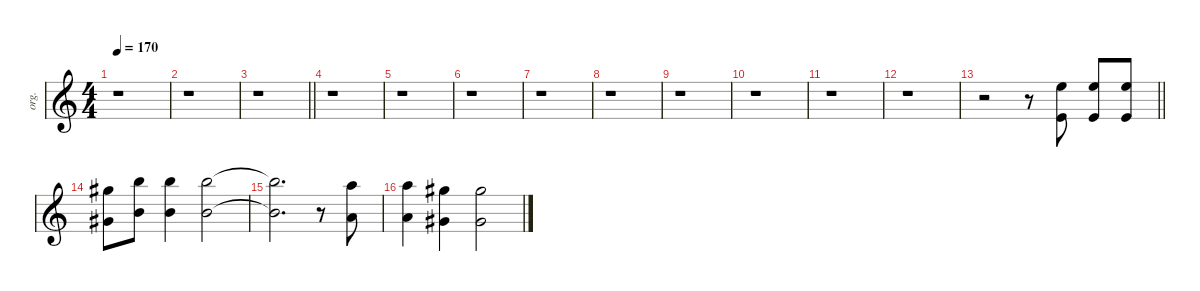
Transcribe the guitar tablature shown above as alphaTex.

\defaultSystemsLayout 4
\hideDynamics
\bracketExtendMode nobrackets
\otherSystemsTrackNameOrientation horizontal
\track ("Vocals" "org.") {instrument rockorgan}
\staff {score}
\tuning (E4 B3 G3 D3 A2 E2)
\ts (4 4)
\tempo 170
\clef g2
\ks c
r.1{dy f beam Down} |
r.1{beam Down} |
\barLineRight lightlight
r.1{beam Down} |
r.1{beam Down} |
r.1{beam Down} |
r.1{beam Down} |
r.1{beam Down} |
r.1{beam Down} |
r.1{beam Down} |
r.1{beam Down} |
r.1{beam Down} |
r.1{beam Down} |
\barLineRight lightlight
r.2{beam Down} r.8{beam Down} (12.1 9.3).8{beam Up} (12.1 9.3).8{beam Up} (12.1 9.3).8{beam Up} |
(16.1{acc #} 13.3{acc #}).8{beam Down} (19.1 16.3).8{beam Down} (19.1 16.3).4{beam Down} (19.1 16.3).2{beam Down} |
(19.1{t} 16.3{t}).2{d beam Down} r.8{beam Down} (17.1 14.3).8{beam Down} |
(17.1 14.3).4{beam Down} (16.1{acc #} 13.3{acc #}).4{beam Down} (16.1{acc #} 13.3{acc #}).2{beam Down}
